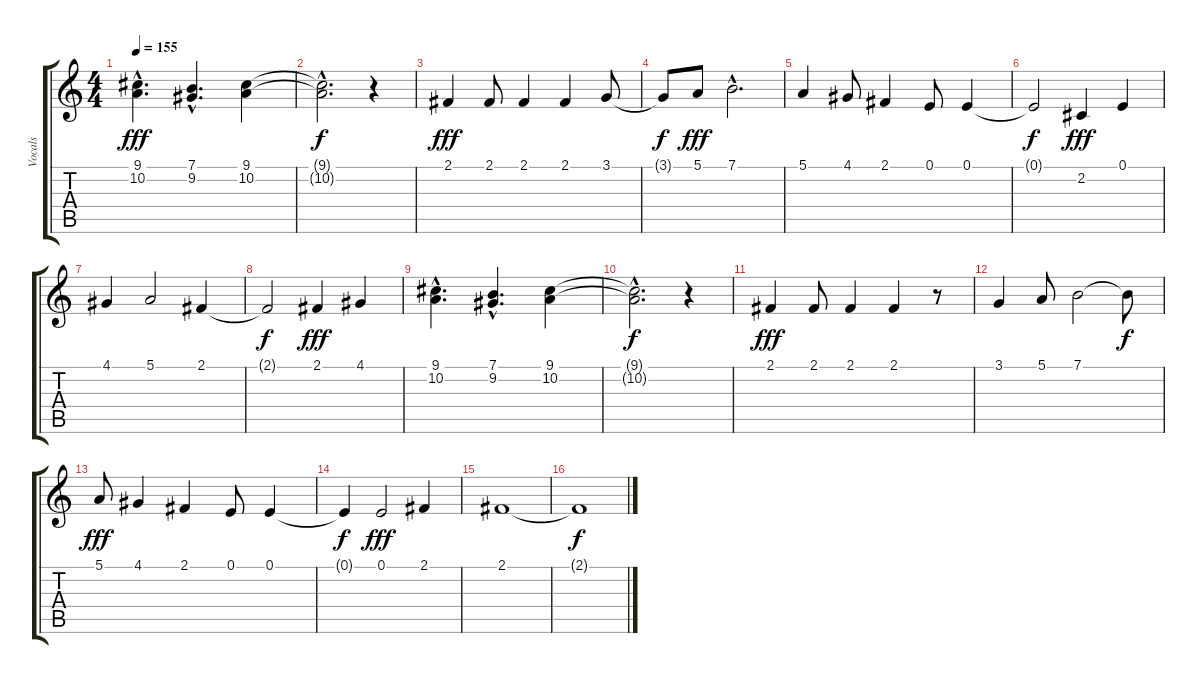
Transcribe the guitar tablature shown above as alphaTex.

\track ("Vocals" "Vocals") {instrument stringensemble1}
\staff {score tabs}
\tuning (E4 B3 G3 D3 A2 E2) {hide}
\ts (4 4)
\tempo 155
\clef g2
\ks c
(9.1{hac} 10.2{hac}).4{d dy fff} (7.1{hac} 9.2{hac}).4{d} (9.1 10.2).4 |
(9.1{hac t} 10.2{hac t}).2{d dy f} r.4 |
2.1.4{dy fff} 2.1.8 2.1.4 2.1.4 3.1.8 |
3.1{t}.8{dy f} 5.1.8{dy fff} 7.1{hac}.2{d} |
5.1.4 4.1.8 2.1.4 0.1.8 0.1.4 |
0.1{t}.2{dy f} 2.2.4{dy fff} 0.1.4 |
4.1.4 5.1.2 2.1.4 |
2.1{t}.2{dy f} 2.1.4{dy fff} 4.1.4 |
(9.1{hac} 10.2{hac}).4{d} (7.1{hac} 9.2{hac}).4{d} (9.1 10.2).4 |
(9.1{hac t} 10.2{hac t}).2{d dy f} r.4 |
2.1.4{dy fff} 2.1.8 2.1.4 2.1.4 r.8 |
3.1.4 5.1.8 7.1.2 7.1{t}.8{dy f} |
5.1.8{dy fff} 4.1.4 2.1.4 0.1.8 0.1.4 |
0.1{t}.4{dy f} 0.1.2{dy fff} 2.1.4 |
2.1.1 |
2.1{t}.1{dy f}
